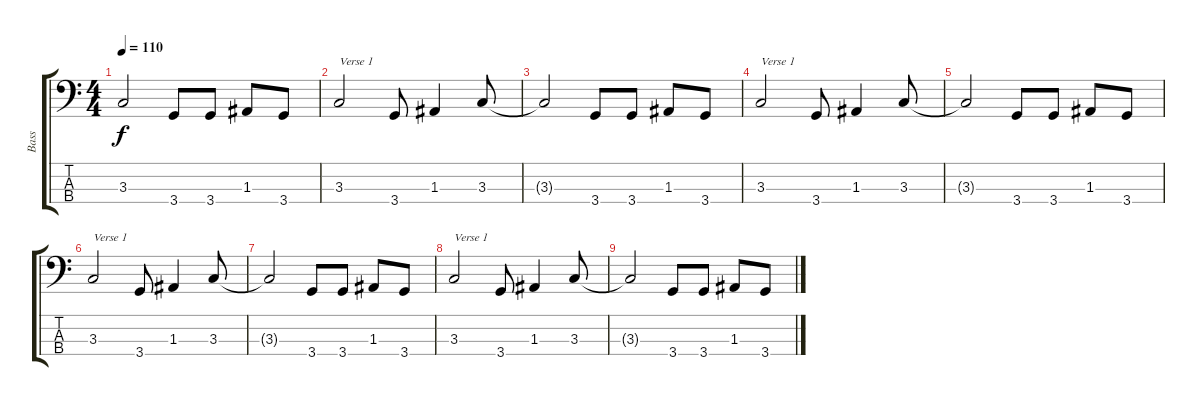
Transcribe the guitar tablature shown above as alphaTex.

\track ("Bass" "Bass") {instrument electricbassfinger}
\staff {score tabs}
\tuning (G2 D2 A1 E1) {hide}
\ts (4 4)
\tempo 110
\clef f4
\ks c
3.3{t}.2{dy f} 3.4.8 3.4.8 1.3.8 3.4.8 |
3.3.2{txt "Verse 1"} 3.4.8 1.3.4 3.3.8 |
3.3{t}.2 3.4.8 3.4.8 1.3.8 3.4.8 |
3.3.2{txt "Verse 1"} 3.4.8 1.3.4 3.3.8 |
3.3{t}.2 3.4.8 3.4.8 1.3.8 3.4.8 |
3.3.2{txt "Verse 1"} 3.4.8 1.3.4 3.3.8 |
3.3{t}.2 3.4.8 3.4.8 1.3.8 3.4.8 |
3.3.2{txt "Verse 1"} 3.4.8 1.3.4 3.3.8 |
3.3{t}.2 3.4.8 3.4.8 1.3.8 3.4.8
